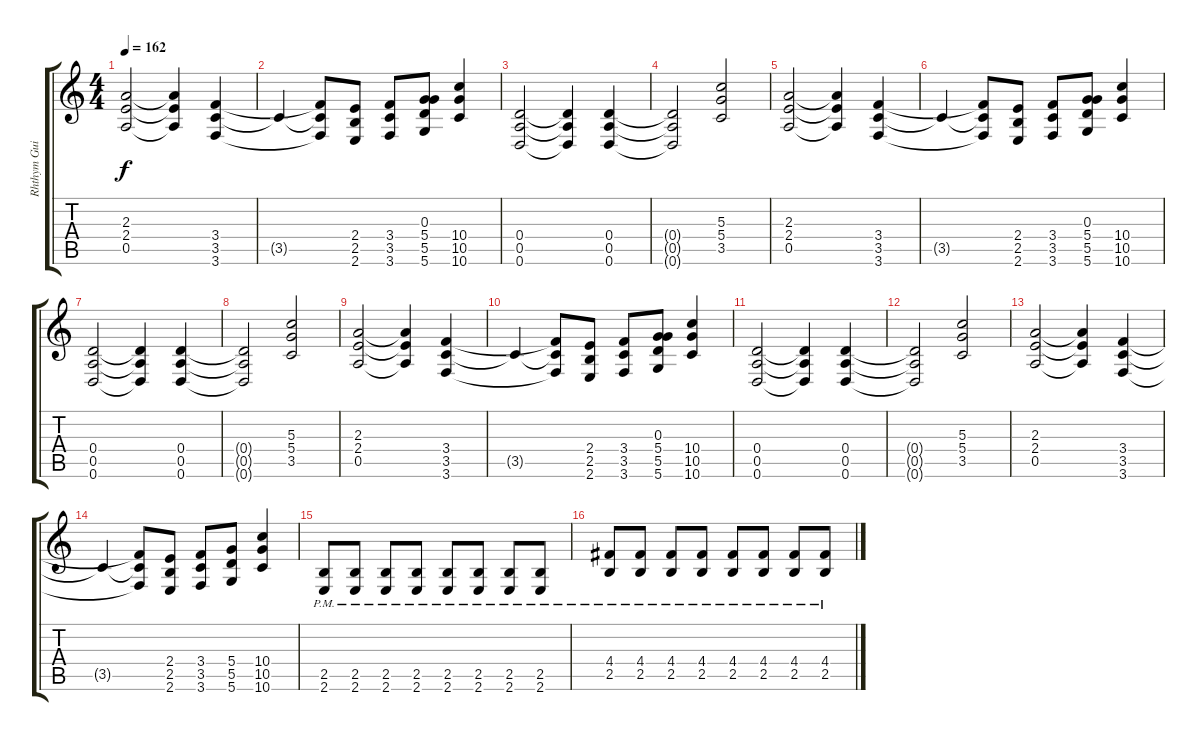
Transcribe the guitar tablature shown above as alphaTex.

\track ("Rhthym Guitar" "Rhthym Gui") {instrument distortionguitar}
\staff {score tabs}
\tuning (E4 B3 G3 D3 A2 D2) {hide}
\ts (4 4)
\tempo 162
\clef g2
\ks c
(2.3 2.4 0.5).2{dy f} (2.3{t} 2.4{t} 0.5{t}).4 (3.4 3.5 3.6).4 |
3.5{t}.4 (3.4{t} 3.5{t} 3.6{t}).8 (2.4 2.5 2.6).8 (3.4 3.5 3.6).8 (0.3 5.4 5.5 5.6).8 (10.4 10.5 10.6).4 |
(0.4 0.5 0.6).2 (0.4{t} 0.5{t} 0.6{t}).4 (0.4 0.5 0.6).4 |
(0.4{t} 0.5{t} 0.6{t}).2 (5.3 5.4 3.5).2 |
(2.3 2.4 0.5).2 (2.3{t} 2.4{t} 0.5{t}).4 (3.4 3.5 3.6).4 |
3.5{t}.4 (3.4{t} 3.5{t} 3.6{t}).8 (2.4 2.5 2.6).8 (3.4 3.5 3.6).8 (0.3 5.4 5.5 5.6).8 (10.4 10.5 10.6).4 |
(0.4 0.5 0.6).2 (0.4{t} 0.5{t} 0.6{t}).4 (0.4 0.5 0.6).4 |
(0.4{t} 0.5{t} 0.6{t}).2 (5.3 5.4 3.5).2 |
(2.3 2.4 0.5).2 (2.3{t} 2.4{t} 0.5{t}).4 (3.4 3.5 3.6).4 |
3.5{t}.4 (3.4{t} 3.5{t} 3.6{t}).8 (2.4 2.5 2.6).8 (3.4 3.5 3.6).8 (0.3 5.4 5.5 5.6).8 (10.4 10.5 10.6).4 |
(0.4 0.5 0.6).2 (0.4{t} 0.5{t} 0.6{t}).4 (0.4 0.5 0.6).4 |
(0.4{t} 0.5{t} 0.6{t}).2 (5.3 5.4 3.5).2 |
(2.3 2.4 0.5).2 (2.3{t} 2.4{t} 0.5{t}).4 (3.4 3.5 3.6).4 |
3.5{t}.4 (3.4{t} 3.5{t} 3.6{t}).8 (2.4 2.5 2.6).8 (3.4 3.5 3.6).8 (5.4 5.5 5.6).8 (10.4 10.5 10.6).4 |
(2.5{pm} 2.6{pm}).8 (2.5{pm} 2.6{pm}).8 (2.5{pm} 2.6{pm}).8 (2.5{pm} 2.6{pm}).8 (2.5{pm} 2.6{pm}).8 (2.5{pm} 2.6{pm}).8 (2.5{pm} 2.6{pm}).8 (2.5{pm} 2.6{pm}).8 |
(4.4{pm} 2.5{pm}).8 (4.4{pm} 2.5{pm}).8 (4.4{pm} 2.5{pm}).8 (4.4{pm} 2.5{pm}).8 (4.4{pm} 2.5{pm}).8 (4.4{pm} 2.5{pm}).8 (4.4{pm} 2.5{pm}).8 (4.4{pm} 2.5{pm}).8
